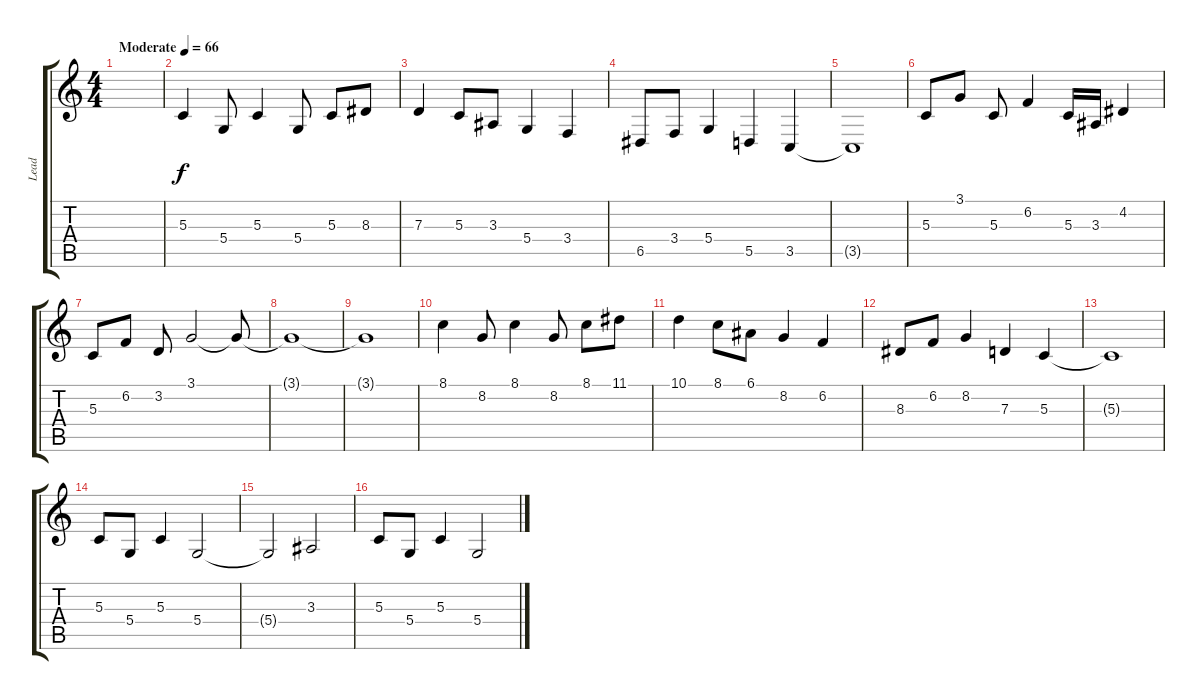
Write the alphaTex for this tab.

\track ("Lead" "Lead") {instrument sopranosax}
\staff {score tabs}
\tuning (E4 B3 G3 D3 A2 E2) {hide}
\ts (4 4)
\tempo (66 "Moderate")
\clef g2
\ks c
|
5.3.4 5.4.8 5.3.4 5.4.8 5.3.8 8.3.8 |
7.3.4 5.3.8 3.3.8 5.4.4 3.4.4 |
6.5.8 3.4.8 5.4.4 5.5.4 3.5.4{volume 4} |
3.5{t}.1 |
5.3.8{volume 10} 3.1.8 5.3.8 6.2.4 5.3.16 3.3.16 4.2.4 |
5.3.8 6.2.8 3.2.8 3.1.2{volume 3} 3.1{t}.8 |
3.1{t}.1 |
3.1{t}.1 |
8.1.4{volume 10} 8.2.8 8.1.4 8.2.8 8.1.8 11.1.8 |
10.1.4 8.1.8 6.1.8 8.2.4 6.2.4 |
8.3.8 6.2.8 8.2.4 7.3.4 5.3.4{volume 3} |
5.3{t}.1 |
5.3.8{volume 10} 5.4.8 5.3.4 5.4.2 |
5.4{t}.2 3.3.2 |
5.3.8 5.4.8 5.3.4 5.4.2
